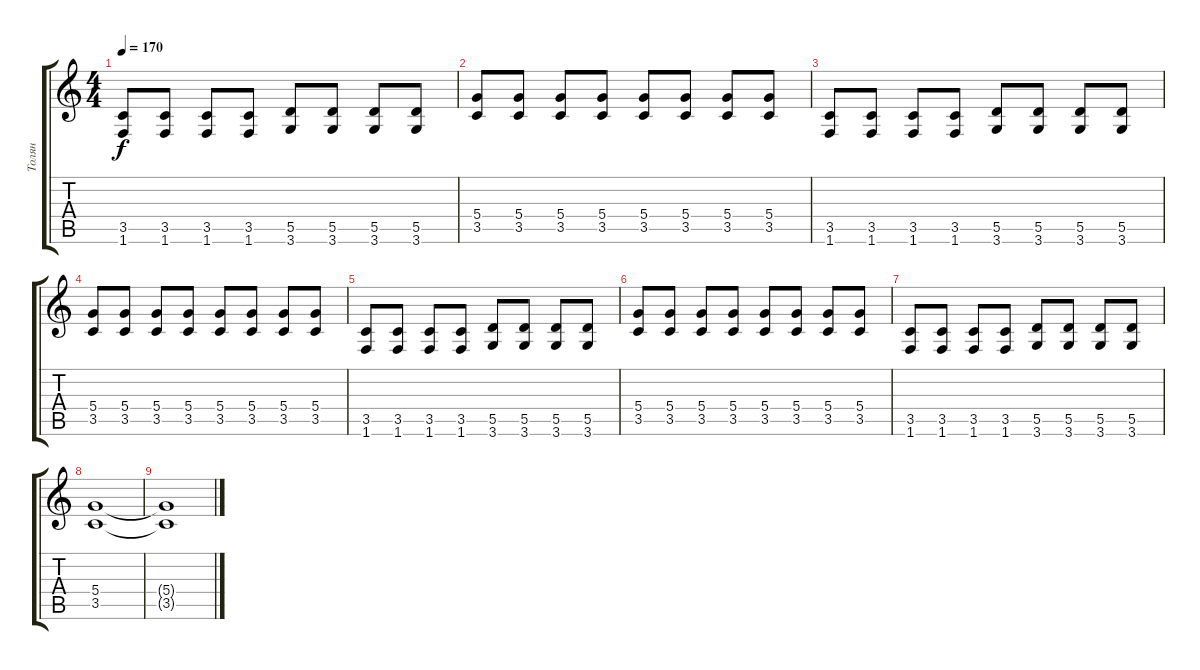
\track ("Толян" "Толян") {instrument overdrivenguitar}
\staff {score tabs}
\tuning (E4 B3 G3 D3 A2 E2) {hide}
\ts (4 4)
\tempo 170
\clef g2
\ks c
(3.5 1.6).8{dy f} (3.5 1.6).8 (3.5 1.6).8 (3.5 1.6).8 (5.5 3.6).8 (5.5 3.6).8 (5.5 3.6).8 (5.5 3.6).8 |
(5.4 3.5).8 (5.4 3.5).8 (5.4 3.5).8 (5.4 3.5).8 (5.4 3.5).8 (5.4 3.5).8 (5.4 3.5).8 (5.4 3.5).8 |
(3.5 1.6).8 (3.5 1.6).8 (3.5 1.6).8 (3.5 1.6).8 (5.5 3.6).8 (5.5 3.6).8 (5.5 3.6).8 (5.5 3.6).8 |
(5.4 3.5).8 (5.4 3.5).8 (5.4 3.5).8 (5.4 3.5).8 (5.4 3.5).8 (5.4 3.5).8 (5.4 3.5).8 (5.4 3.5).8 |
(3.5 1.6).8 (3.5 1.6).8 (3.5 1.6).8 (3.5 1.6).8 (5.5 3.6).8 (5.5 3.6).8 (5.5 3.6).8 (5.5 3.6).8 |
(5.4 3.5).8 (5.4 3.5).8 (5.4 3.5).8 (5.4 3.5).8 (5.4 3.5).8 (5.4 3.5).8 (5.4 3.5).8 (5.4 3.5).8 |
(3.5 1.6).8 (3.5 1.6).8 (3.5 1.6).8 (3.5 1.6).8 (5.5 3.6).8 (5.5 3.6).8 (5.5 3.6).8 (5.5 3.6).8 |
(5.4 3.5).1 |
(5.4{t} 3.5{t}).1
